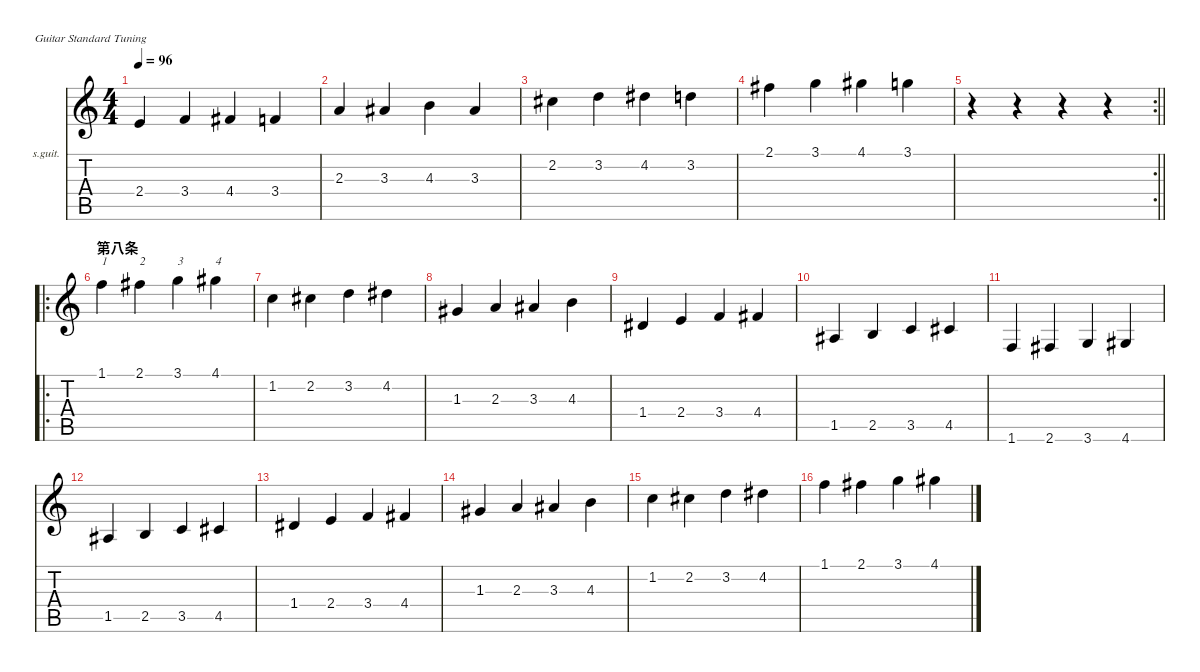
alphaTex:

\defaultSystemsLayout 4
\hideDynamics
\bracketExtendMode nobrackets
\firstSystemTrackNameOrientation horizontal
\otherSystemsTrackNameOrientation horizontal
\track ("开指练习" "s.guit.") {instrument acousticguitarsteel}
\staff {score tabs}
\tuning (E4 B3 G3 D3 A2 E2)
\ts (4 4)
\tempo 96
\clef g2
\ks c
2.4.4{dy f} 3.4.4 4.4{acc #}.4 3.4.4 |
2.3.4 3.3{acc #}.4 4.3.4 3.3{acc #}.4 |
2.2{acc #}.4 3.2.4 4.2{acc #}.4 3.2.4 |
2.1{acc #}.4 3.1.4 4.1{acc #}.4 3.1.4 |
\rc 2
\barLineRight lightlight
r.4 r.4 r.4 r.4 |
\ro
\section ("" "第八条")
1.1.4{txt "1"} 2.1{acc #}.4{txt "2"} 3.1.4{txt "3"} 4.1{acc #}.4{txt "4"} |
1.2.4 2.2{acc #}.4 3.2.4 4.2{acc #}.4 |
1.3{acc #}.4 2.3.4 3.3{acc #}.4 4.3.4 |
1.4{acc #}.4 2.4.4 3.4.4 4.4{acc #}.4 |
1.5{acc #}.4 2.5.4 3.5.4 4.5{acc #}.4 |
1.6.4 2.6{acc #}.4 3.6.4 4.6{acc #}.4 |
1.5{acc #}.4 2.5.4 3.5.4 4.5{acc #}.4 |
1.4{acc #}.4 2.4.4 3.4.4 4.4{acc #}.4 |
1.3{acc #}.4 2.3.4 3.3{acc #}.4 4.3.4 |
1.2.4 2.2{acc #}.4 3.2.4 4.2{acc #}.4 |
1.1.4 2.1{acc #}.4 3.1.4 4.1{acc #}.4
